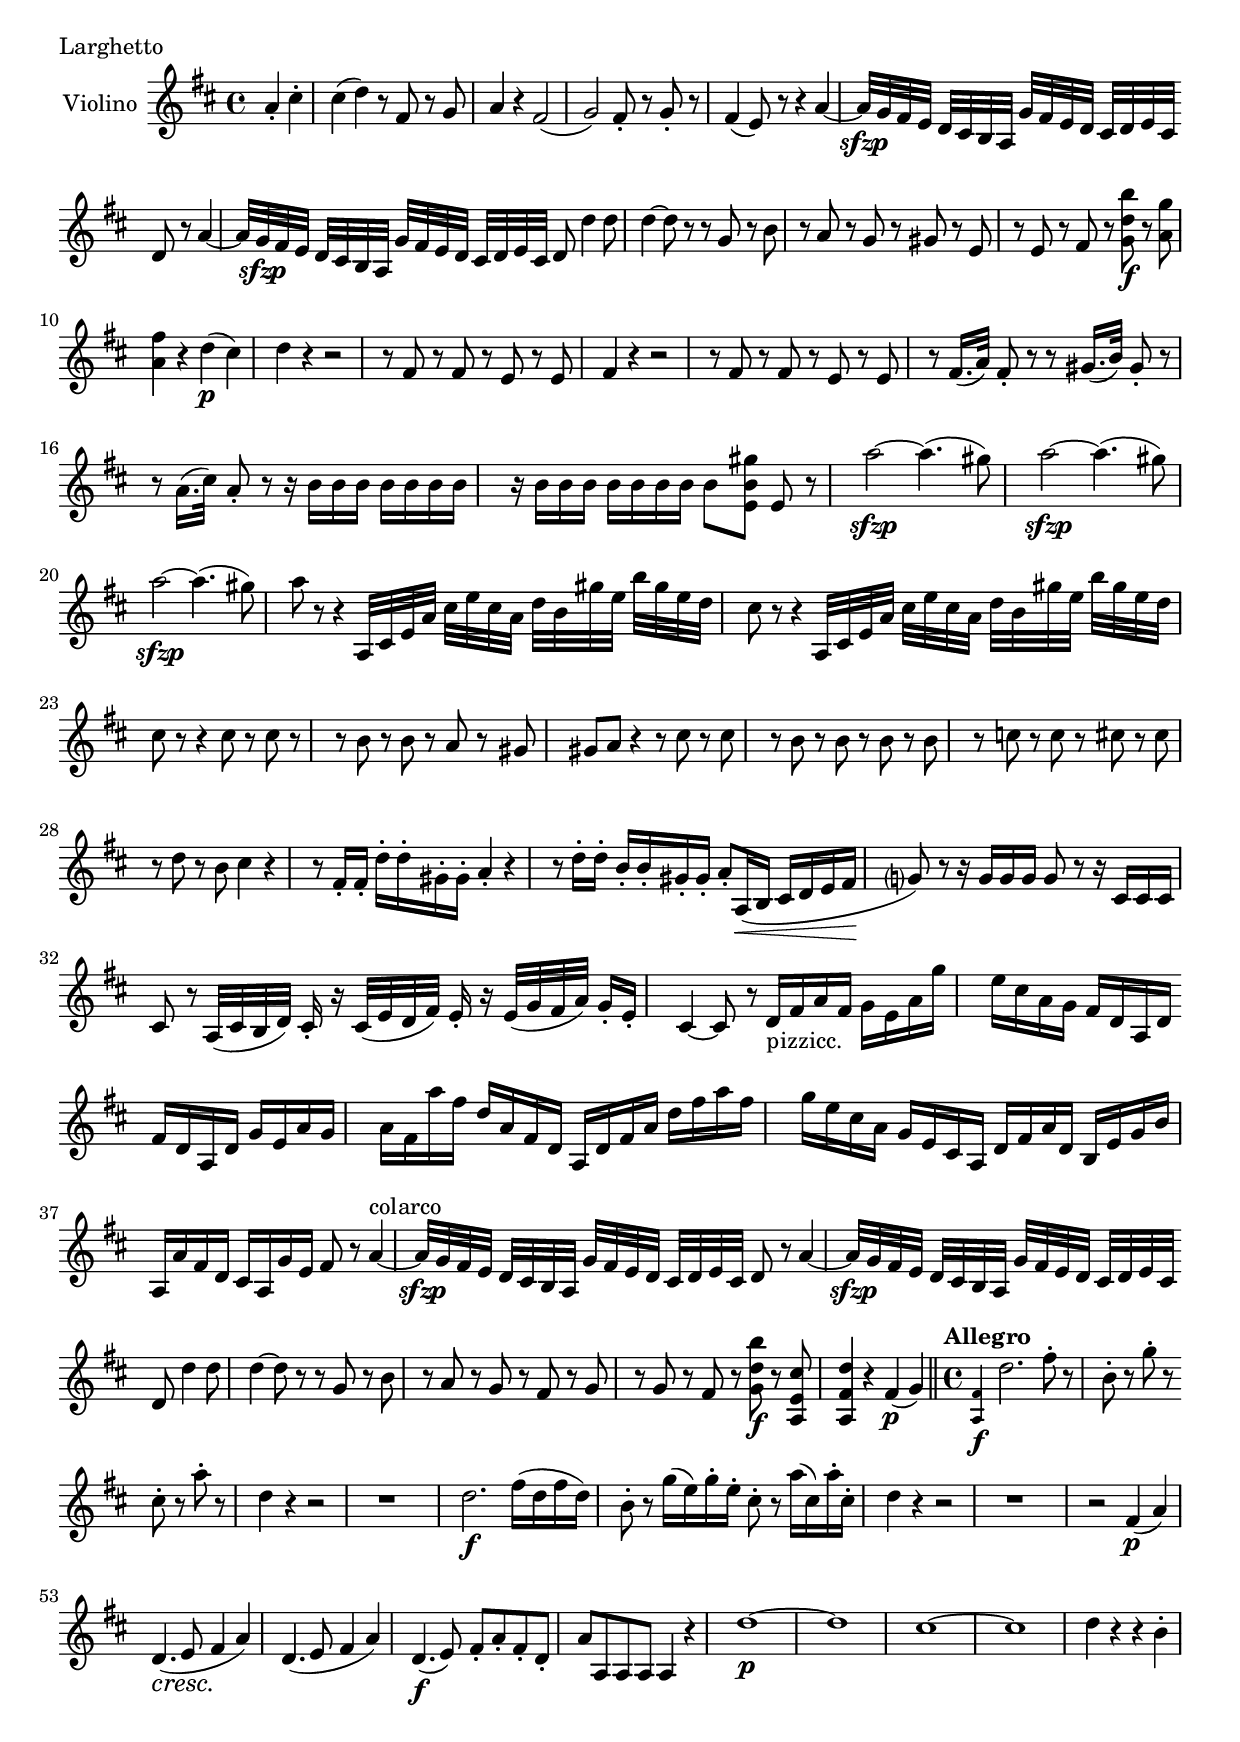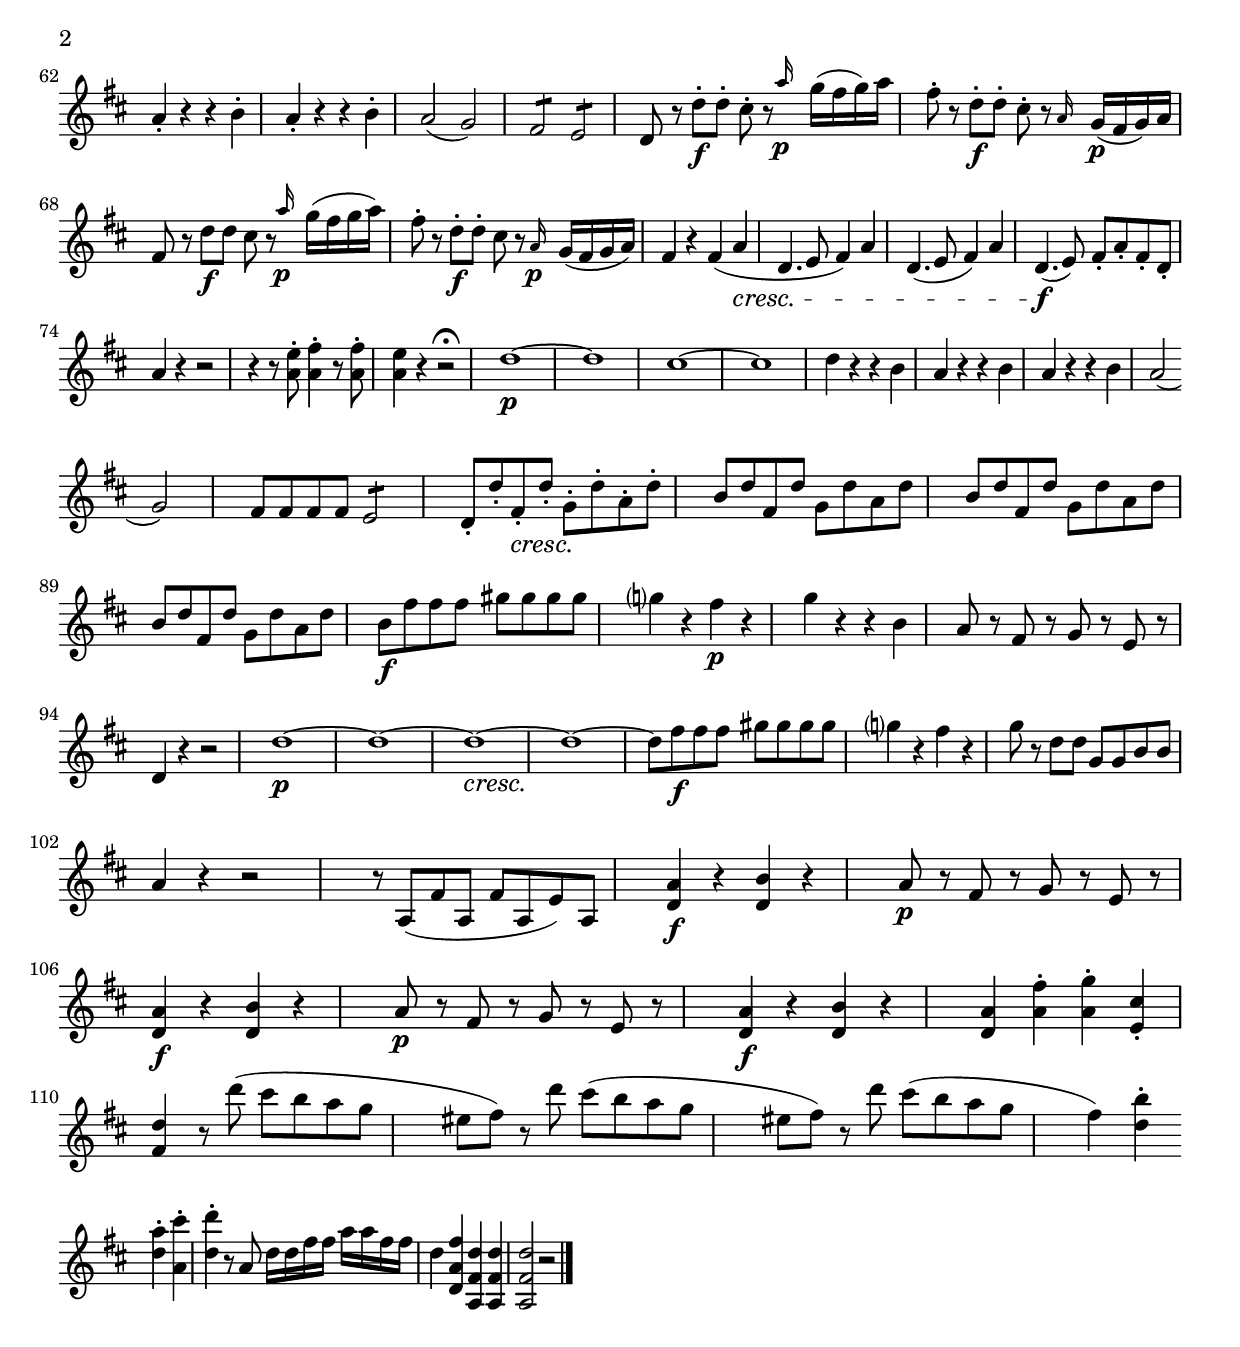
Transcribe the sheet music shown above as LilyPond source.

\version "2.18.2"
\language "english"

\include "defs.ily"
\version "2.18.2"
\language "english"

violin = \relative c'' {
  \key d \major \time 4/4
  \partial 2 a4-. cs4-. |
  %% NOTE: the original seems to have an extra 8th rest in this bar.
  cs( d) r8 fs, r g |
  a4 r fs2( |
  g2) fs8-. r g-. r |
  fs4( e8) r r4 a~ |
  a32[-\sfzp g fs e] d cs b a g'[ fs e d] cs d e cs \ombr
  %% original line 2
  d8 r a'4~ |
  a32[ g-\sfzp fs e] d cs b a g'[ fs e d] cs d e cs d8 d'4 d8 |
  d4~ d8 r8 r g, r b |
  r a r g r gs r e |
  r e r fs r <g d' b'>-\f r <a g'> | \obr
  %% original line 3
  <a fs'>4 r d(-\p cs) |
  d r r2 |
  r8 fs, r fs r e r e |
  fs4 r r2 |
  r8 fs r fs r e r e |
  r fs16.( a32) fs8-. r r gs16.( b32) gs8-. r | \obr
  %% original line 4
  r a16.( cs32) a8-. r r16 b b b b[ b b b] |
  r16 b b b b[ b b b] b8[ <e, b' gs'> ] e r |
  a'2~-\sfzp a4.( gs8) |
  a2~-\sfzp a4.( gs8) | \obr
  %% original line 5
  a2~-\sfzp a4.( gs8) |
  a8 r r4 a,,32[ cs e a] cs e cs a d[ b gs' e] b' gs e d |
  cs8 r r4 a,32[ cs e a] cs e cs a d[ b gs' e] b' gs e d | \obr
  %% original line 6
  cs8 r r4 cs8 r cs r |
  r b r b r a r gs |
  gs a r4 r8 cs r cs |
  r b r b r b r b |
  r c r c r cs r cs | \obr
  %% original line 7
  r d r b cs4 r |
  r8 fs,16-. fs-. d'-. d-. gs,-. gs-. a4-. r |
  r8 d16-. d-. b-. b-. gs-. gs-. a8-. a,16(\< b cs d e fs\! |
  g?8) r r16 g g g g8 r r16 cs, cs cs | \obr
  %% original line 8
  cs8 r a32([ cs b d]) cs16-. r cs32([ e d fs]) e16-. r e32([ g fs a]) g16-. e-. |
  cs4~ cs8 r d16-\pizz fs a fs g[ e a g'] |
  e cs a g fs[ d a d] \ombr
  %% original line 9
  fs d a d g[ e a g] | a fs a' fs d[ a fs d] a d fs a d[ fs a fs] |
  g e cs a g[ e cs a] d fs a d, b[ e g b] | \obr
  %% original line 10
  a, a' fs d cs[ a g' e] fs8 r a4~^\arco |
  a32-\sfzp g fs e d[ cs b a] g' fs e d cs[ d e cs] d8 r a'4~ |
  a32-\sfzp g fs e d[ cs b a] g' fs e d cs[ d e cs] \ombr
  %% original line 11
  d8 d'4 d8 |
  d4~ d8 r r g, r b |
  r a r g r fs r g |
  r g r fs r <g d' b'>-\f r <a, e' cs'> |
  <a fs' d'>4 r fs'(-\p g) \bar "||"
  \set Score.tempoHideNote = ##t
  \time 4/4 \tempo "Allegro" 4=120 \grace <a, fs'>4-\f d'2. fs8-. r |
  b,-. r g'-. r \ombr
  %% original line 12 (last line)
  cs,8-. r a'-. r |
  d,4 r r2 |
  r1 |
  d2.-\f fs16( d fs d) |
  b8-. r g'16( e) g-. e-. cs8-. r a'16( cs,) a'-. cs,-. |
  d4 r r2 |
  r1 |
  r2 fs,4(-\p a) | \obr
  %% original line 1 (page 2)
  \override DynamicTextSpanner.style = #'none
  d,4.(-\cresc e8 fs4 a) |
  d,4.( e8 fs4 a) |
  d,4.(\f e8) fs-. a-. fs-. d-. |
  a' a, a a a4 r |
  d'1~-\p |
  d1 |
  cs1~ |
  cs1 |
  d4 r r b-. | \obr
  %% original line 2
  a-. r r b-. |
  a-. r r b-. |
  a2( g) |
  \repeat tremolo 4 fs8 \repeat tremolo 4 e8 |
  d8 r d'-.-\f d-. cs-. r \grace a'16-\p g( fs g) a |
  fs8-. r d-.-\f d-. cs-. r \grace a16 g(-\p fs g) a | \obr
  %% original line 3
  fs8 r d'-\f d cs r \grace a'16-\p g( fs g a) |
  fs8-. r d-.-\f d-. cs r \grace a16-\p g( fs g a) |
  \override DynamicTextSpanner.style = #'dashed-line
  fs4 r fs( a-\cresc |
  d,4. e8 fs4) a |
  d,4.( e8 fs4) a |
  d,4.(-\f e8) fs-. a-. fs-. d-. | \obr
  %% original line 4
  a'4 r r2 |
  r4 r8 <a e'>8-. <a fs'>4-. r8 <a fs'>8-. |
  <a e'>4 r r2-\fermata |
  d1~-\p |
  d1 |
  cs1~ |
  cs1 |
  d4 r r b |
  a r r b |
  a r r b |
  a2( \ombr
  %% original line 5
  g2) |
  fs8 fs fs fs \repeat tremolo 4 e8 |
  \override DynamicTextSpanner.style = #'none
  d-. d'-. fs,-.-\cresc d'-. g,-. d'-. a-. d-. |
  b d fs, d' g, d' a d |
  b d fs, d' g, d' a d | \obr
  %% original line 6
  b d fs, d' g, d' a d |
  b-\f fs' fs fs gs gs gs gs |
  g?4 r fs-\p r |
  g r r b, |
  a8 r fs r g r e r | \obr
  %% original line 7
  d4 r r2 |
  d'1~-\p |
  d1~ |
  d1~-\cresc |
  d1~ |
  d8 fs-\f fs fs gs gs gs gs |
  g?4 r fs r |
  g8 r d d g, g b b | \obr
  %% original line 8
  a4 r r2 |
  r8 a,( fs' a, fs' a, e') a, |
  <d a'>4-\f r <d b'> r |
  a'8-\p r fs r g r e r | \obr
  %% original line 9
  <d a'>4-\f r <d b'> r |
  a'8-\p r fs r g r e r |
  <d a'>4-\f r <d b'> r |
  <d a'> <a' fs'>-. <a g'>-. <e cs'>-. | \obr
  %% original line 10
  <fs d'> r8 d''( cs b a g |
  es fs) r d' cs( b a g |
  es fs) r d' cs( b a g |
  fs4) <d b'>-. \ombr
  %% original line 11 (last line)
  <d a'>-. <a cs'>-. |
  <d d'>-. r8 a d16 d fs fs a a fs fs |
  d4 <d, a' fs'> <a fs' d'> <a fs' d'> |
  <a fs' d'>2 r2 \bar "|."
}


\book {
  \paper {
    ragged-last = ##t
  }
  \score {
    \header { piece = "Larghetto" }
    \new Staff \with { instrumentName = #"Violino" } << \violin >>
    \layout {
      \context {
        \Score
        \override SpacingSpanner.common-shortest-duration = #(ly:make-moment 1/1)
      }
    }
  }
}

